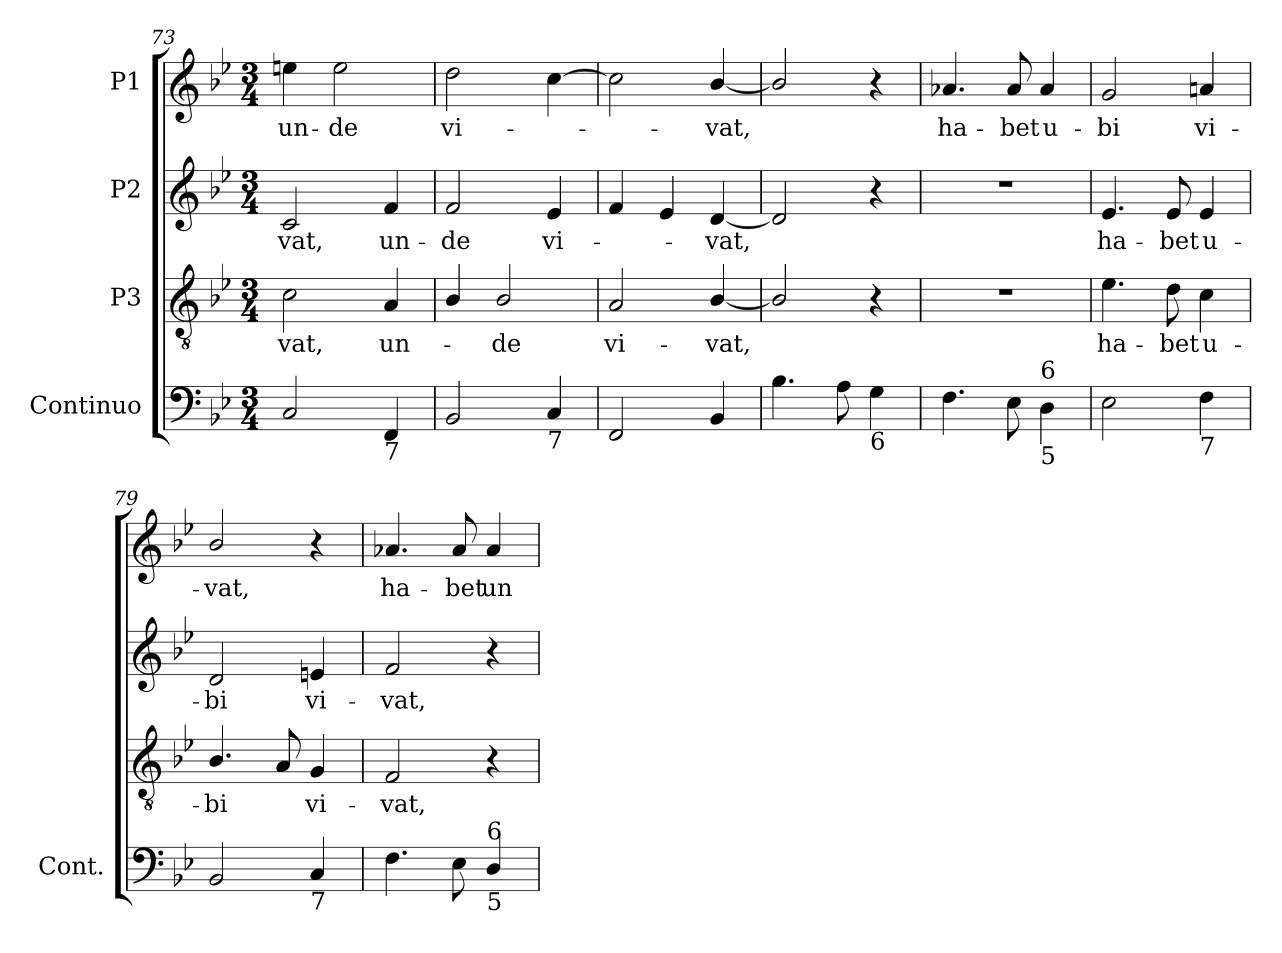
**kern	**kern	**text	**kern	**text	**kern	**text
*part4	*part3	*part3	*part2	*part2	*part1	*part1
*staff4	*staff3	*staff3	*staff2	*staff2	*staff1	*staff1
*I"Continuo	*I"P3	*	*I"P2	*	*I"P1	*
*I'Cont.	*	*	*	*	*	*
*clefF4	*clefGv2	*	*clefG2	*	*clefG2	*
*	*ITrd7c12	*	*	*	*	*
*k[b-e-]	*k[b-e-]	*	*k[b-e-]	*	*k[b-e-]	*
*B-:	*B-:	*	*B-:	*	*B-:	*
*M3/4	*M3/4	*	*M3/4	*	*M3/4	*
=73	=73	=73	=73	=73	=73	=73
!	!	!LO:LY:b:color=#000000	!	!	!	!
!	!	!	!	!LO:LY:b:color=#000000	!	!
!	!	!	!	!	!	!LO:LY:b:color=#000000
2Ci/	2Ci\	-vat,	2ci/	-vat,	4eeni\	un-
!	!	!	!	!	!	!LO:LY:b:color=#000000
.	.	.	.	.	2eei\	-de
!	!	!LO:LY:b:color=#000000	!	!	!	!
!LO:TX:b:t=7	!	!	!	!	!	!
!	!	!	!	!LO:LY:b:color=#000000	!	!
4FFi/	4AAi/	un-	4fi/	un-	.	.
=74	=74	=74	=74	=74	=74	=74
!	!	!	!	!LO:LY:b:color=#000000	!	!
!	!	!	!	!	!	!LO:LY:b:color=#000000
2BB-i/	4BB-i/	.	2fi/	-de	2ddi\	vi-
!	!	!LO:LY:b:color=#000000	!	!	!	!
.	2BB-i/	-de	.	.	.	.
!LO:TX:b:t=7	!	!	!	!	!	!
!	!	!	!	!LO:LY:b:color=#000000	!	!
4Ci/	.	.	4e-i/	vi-	[4cci\	.
=75	=75	=75	=75	=75	=75	=75
!	!	!LO:LY:b:color=#000000	!	!	!	!
2FFi/	2AAi/	vi-	4fi/	.	2cci\]	.
.	.	.	4e-i/	.	.	.
!	!	!LO:LY:b:color=#000000	!	!	!	!
!	!	!	!	!LO:LY:b:color=#000000	!	!
!	!	!	!	!	!	!LO:LY:b:color=#000000
4BB-i/	[4BB-i/	-vat,	[4di/	-vat,	[4b-i/	-vat,
!!LO:PB:g=z
=76	=76	=76	=76	=76	=76	=76
4.B-i\	2BB-i/]	.	2di/]	.	2b-i/]	.
8Ai\	.	.	.	.	.	.
!LO:TX:b:t=6	!	!	!	!	!	!
4Gi\	4r	.	4r	.	4r	.
=77	=77	=77	=77	=77	=77	=77
!	!LO:N:vis=1	!	!LO:N:vis=1	!	!	!
!	!	!	!	!	!	!LO:LY:b:color=#000000
4.Fi\	2.r	.	2.r	.	4.a-Xi/	ha-
!	!	!	!	!	!	!LO:LY:b:color=#000000
8E-i\	.	.	.	.	8a-i/	-bet
!LO:TX:b:t=5	!	!	!	!	!	!
!LO:TX:t=6	!	!	!	!	!	!
!	!	!	!	!	!	!LO:LY:b:color=#000000
4Di\	.	.	.	.	4a-i/	u-
=78	=78	=78	=78	=78	=78	=78
!	!	!LO:LY:b:color=#000000	!	!	!	!
!	!	!	!	!LO:LY:b:color=#000000	!	!
!	!	!	!	!	!	!LO:LY:b:color=#000000
2E-i\	4.E-i\	ha-	4.e-i/	ha-	2gi/	-bi
!	!	!LO:LY:b:color=#000000	!	!	!	!
!	!	!	!	!LO:LY:b:color=#000000	!	!
.	8Di\	-bet	8e-i/	-bet	.	.
!	!	!LO:LY:b:color=#000000	!	!	!	!
!	!	!	!	!LO:LY:b:color=#000000	!	!
!LO:TX:b:t=7	!	!	!	!	!	!
!	!	!	!	!	!	!LO:LY:b:color=#000000
4Fi\	4Ci\	u-	4e-i/	u-	4ani/	vi-
=79	=79	=79	=79	=79	=79	=79
!	!	!LO:LY:b:color=#000000	!	!	!	!
!	!	!	!	!LO:LY:b:color=#000000	!	!
!	!	!	!	!	!	!LO:LY:b:color=#000000
2BB-i/	4.BB-i/	-bi	2di/	-bi	2b-i/	-vat,
.	8AAi/	.	.	.	.	.
!	!	!LO:LY:b:color=#000000	!	!	!	!
!LO:TX:b:t=7	!	!	!	!	!	!
!	!	!	!	!LO:LY:b:color=#000000	!	!
4Ci/	4GGi/	vi-	4eni/	vi-	4r	.
=80	=80	=80	=80	=80	=80	=80
!	!	!LO:LY:b:color=#000000	!	!	!	!
!	!	!	!	!LO:LY:b:color=#000000	!	!
!	!	!	!	!	!	!LO:LY:b:color=#000000
4.Fi\	2FFi/	-vat,	2fi/	-vat,	4.a-Xi/	ha-
!	!	!	!	!	!	!LO:LY:b:color=#000000
8E-i\	.	.	.	.	8a-i/	-bet
!LO:TX:b:t=5	!	!	!	!	!	!
!LO:TX:t=6	!	!	!	!	!	!
!	!	!	!	!	!	!LO:LY:b:color=#000000
4Di/	4r	.	4r	.	4a-i/	un-
=	=	=	=	=	=	=
*-	*-	*-	*-	*-	*-	*-
